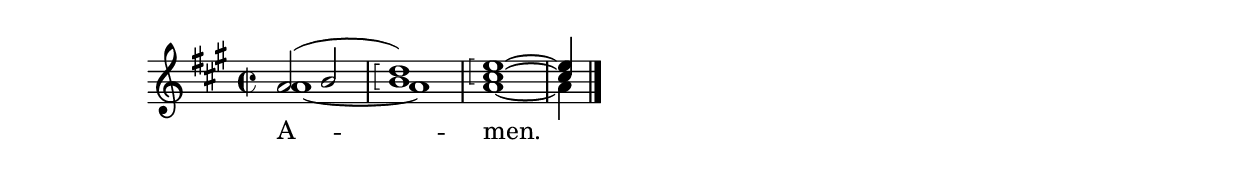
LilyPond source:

%% DO NOT EDIT this file manually; it is automatically
%% generated from LSR http://lsr.dsi.unimi.it
%% Make any changes in LSR itself, or in Documentation/snippets/new/ ,
%% and then run scripts/auxiliar/makelsr.py
%%
%% This file is in the public domain.
\version "2.14.0"

\header {
  lsrtags = "expressive-marks, vocal-music"

%% Translation of GIT committish: 615cbf212fdaf0b220b3330da417d0c3602494f2
  texidoces = "
El corchete de arpegios @code{arpeggioBracket} se puede usar para
indicar la división de voces cuando no hay plicas que puedan ofrecer
esta información. Se suele encontrar en la música coral.

"

  doctitlees = "Uso de arpeggioBracket para hacer más visible un divisi"


%% Translation of GIT committish: 27b1197f3bae8512c14d946752cd3e40e7c76016

  texidocde = "
Das @code{arpeggioBracket}-Klammerobjekt kann benutzt werden, um geteilte
Stimmen anzuzeigen, wenn keine Hälse diese Information bieten.  Das sieht
man oft in Chormusik.

"
  doctitlede = "Arpeggio-Klammern benutzen um geteilte Stimmen besser sichtbar zu machen"


%% Translation of GIT committish: c1d5bb448321d688185e0c6b798575d4c325ae80
  texidocfr = "
Les crochets d'arpegio (@code{arpeggioBracket}) permettent de mettre en
évidence les divisions d'un pupitre en l'absence de hampe, comme on le
voit régulièrement dans les partitions pour chœur.

"

  doctitlefr = "Utilisation d'un arpeggioBracket pour rendre les
divisions plus évidentes"


  texidoc = "
The @code{arpeggioBracket} can be used to indicate the division of
voices where there are no stems to provide the information. This is
often seen in choral music.

"
  doctitle = "Using arpeggioBracket to make divisi more visible"
} % begin verbatim

\include "english.ly"

\score {
  \relative c'' {
    \key a \major
    \time 2/2
    <<
      \new Voice = "upper"
      <<
        { \voiceOne \arpeggioBracket
          a2( b2
          <b d>1\arpeggio)
          <cs e>\arpeggio ~
          <cs e>4
        }
        \addlyrics { \lyricmode { A -- men. } }
      >>
      \new Voice = "lower"
      { \voiceTwo
        a1 ~
        a
        a ~
        a4 \bar "|."
      }
    >>
  }
  \layout { ragged-right = ##t }
}

